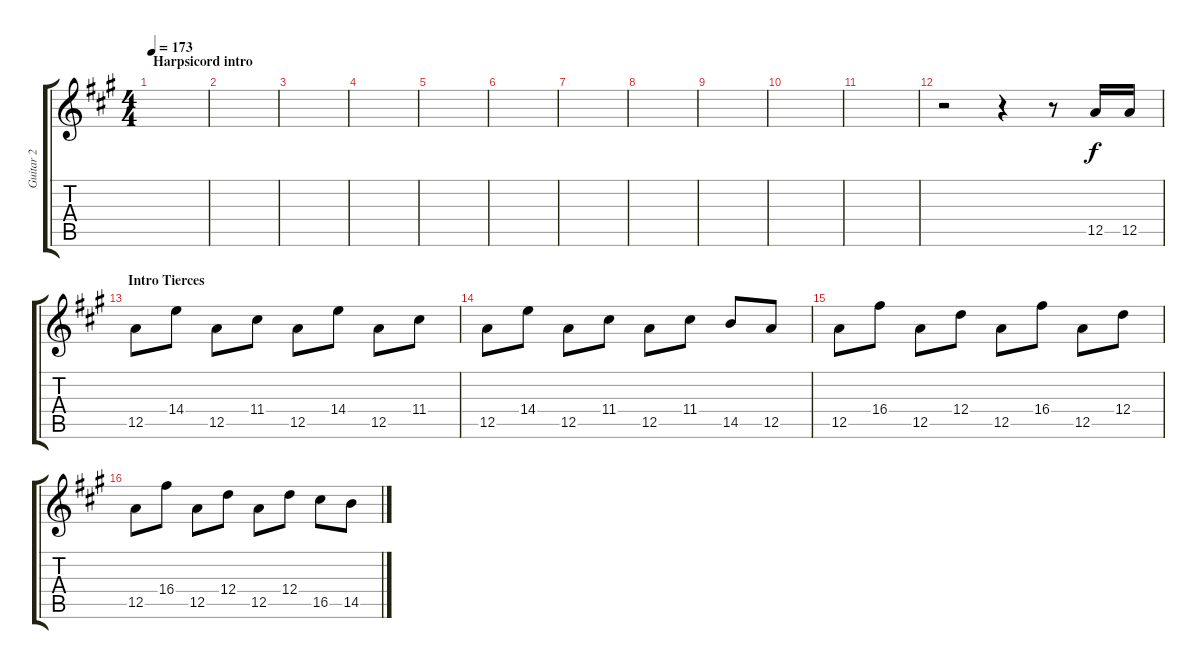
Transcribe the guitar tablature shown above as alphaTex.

\track ("Guitar 2" "Guitar 2") {instrument distortionguitar}
\staff {score tabs}
\tuning (E4 B3 G3 D3 A2 E2) {hide}
\ts (4 4)
\section ("" "Harpsicord intro")
\tempo 173
\clef g2
\ks f#minor
|
|
|
|
|
|
|
|
|
|
|
r.2 r.4 r.8 12.5.16 12.5.16 |
\section ("" "Intro Tierces")
12.5.8 14.4.8 12.5.8 11.4.8 12.5.8 14.4.8 12.5.8 11.4.8 |
12.5.8 14.4.8 12.5.8 11.4.8 12.5.8 11.4.8 14.5.8 12.5.8 |
12.5.8 16.4.8 12.5.8 12.4.8 12.5.8 16.4.8 12.5.8 12.4.8 |
12.5.8 16.4.8 12.5.8 12.4.8 12.5.8 12.4.8 16.5.8 14.5.8
